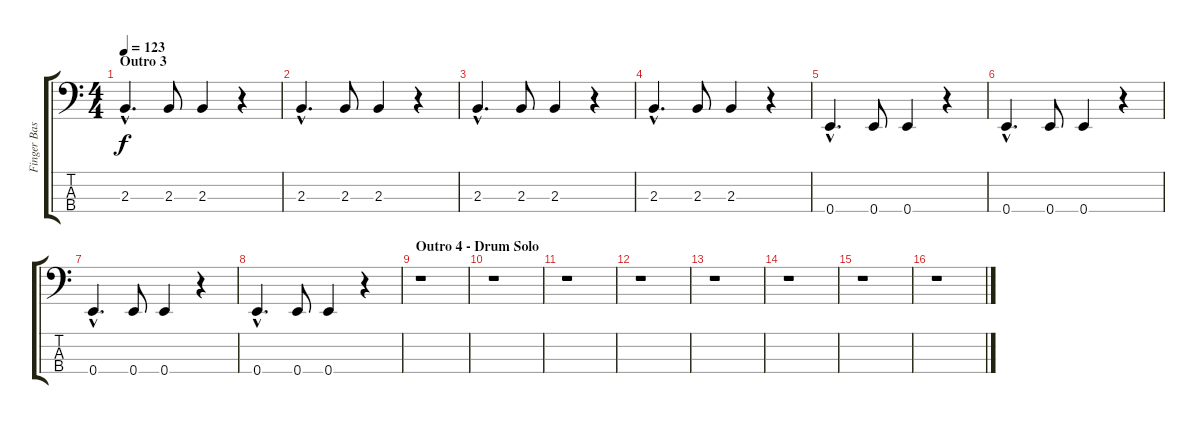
\track ("Finger Bass Hook" "Finger Bas") {instrument electricbassfinger}
\staff {score tabs}
\tuning (G2 D2 A1 E1) {hide}
\ts (4 4)
\section ("" "Outro 3")
\tempo 123
\clef f4
\ks c
2.3{hac}.4{d dy f} 2.3.8 2.3.4 r.4 |
2.3{hac}.4{d} 2.3.8 2.3.4 r.4 |
2.3{hac}.4{d} 2.3.8 2.3.4 r.4 |
2.3{hac}.4{d} 2.3.8 2.3.4 r.4 |
0.4{hac}.4{d} 0.4.8 0.4.4 r.4 |
0.4{hac}.4{d} 0.4.8 0.4.4 r.4 |
0.4{hac}.4{d} 0.4.8 0.4.4 r.4 |
0.4{hac}.4{d} 0.4.8 0.4.4 r.4 |
\section ("" "Outro 4 - Drum Solo")
r.1 |
r.1 |
r.1 |
r.1 |
r.1 |
r.1 |
r.1 |
r.1
